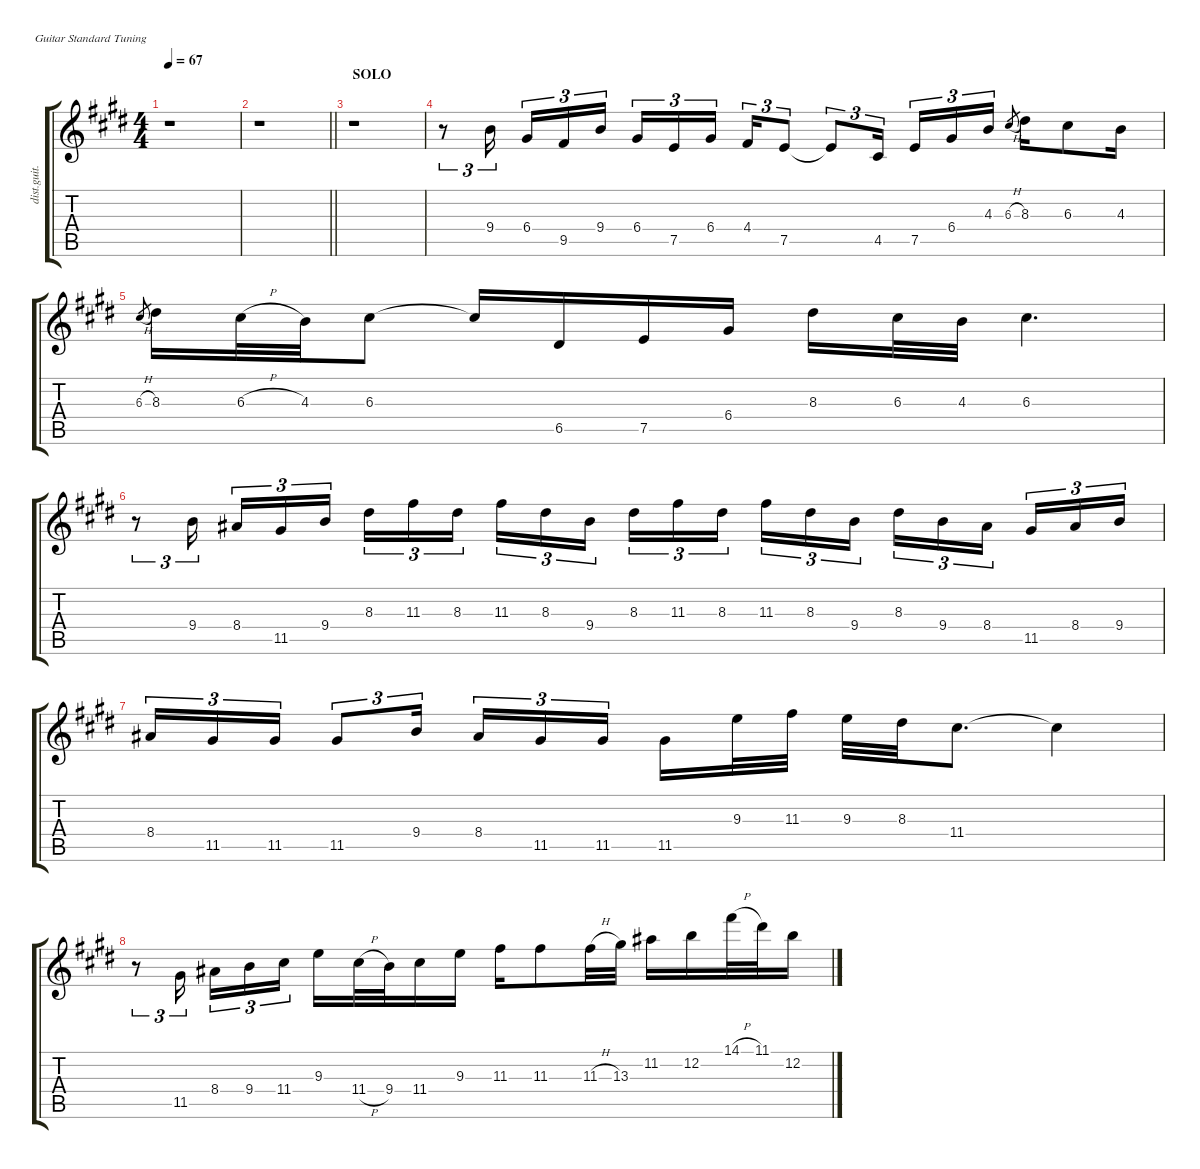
\defaultSystemsLayout 4
\hideDynamics
\bracketExtendMode groupsimilarinstruments
\otherSystemsTrackNameOrientation horizontal
\track ("Guitar " "dist.guit.") {defaultSystemsLayout 4 instrument distortionguitar}
\staff {score tabs}
\tuning (E4 B3 G3 D3 A2 E2)
\ts (4 4)
\tempo 67
\clef g2
\ks c#minor
r.1{dy f beam Down} |
\barLineRight lightlight
r.1{beam Down} |
\section ("" " SOLO")
r.1{beam Down} |
r.8{tu (3 2) beam Down} 9.4{acc forcenatural}.16{tu (3 2) beam Down} 6.4{acc #}.16{tu (3 2) beam Up} 9.5{acc #}.16{tu (3 2) beam Up} 9.4{acc forcenatural}.16{tu (3 2) beam Up} 6.4{acc #}.16{tu (3 2) beam Up} 7.5{acc forcenatural}.16{tu (3 2) beam Up} 6.4{acc #}.16{tu (3 2) beam Up} 4.4{acc #}.16{tu (3 2) beam Up} 7.5{acc forcenatural}.8{tu (3 2) beam Up} 7.5{t acc forcenatural}.8{tu (3 2) beam Up} 4.5{acc #}.16{tu (3 2) beam Up} 7.5{acc forcenatural}.16{tu (3 2) beam Up} 6.4{acc #}.16{tu (3 2) beam Up} 4.3{acc forcenatural}.16{tu (3 2) beam Up} 6.3{h acc #}.8{gr dy mf beam Up} 8.3{acc #}.16{dy f beam Down} 6.3{acc #}.8{beam Down} 4.3{acc forcenatural}.16{beam Down} |
6.3{h acc #}.8{gr dy mf beam Up} 8.3{acc #}.16{dy f beam Down} 6.3{h acc #}.32{beam Down} 4.3{acc forcenatural}.32{beam Down} 6.3{acc #}.8{beam Down} 6.3{t acc #}.16{beam Up} 6.5{acc #}.16{dy fff beam Up} 7.5{acc forcenatural}.16{beam Up} 6.4{acc #}.16{beam Up} 8.3{acc #}.16{beam Down} 6.3{acc #}.32{beam Down} 4.3{acc forcenatural}.32{beam Down} 6.3{acc #}.4{d beam Down} |
r.8{tu (3 2) beam Down} 9.4{acc forcenatural}.16{tu (3 2) dy f beam Down} 8.4{acc #}.16{tu (3 2) beam Up} 11.5{acc #}.16{tu (3 2) beam Up} 9.4{acc forcenatural}.16{tu (3 2) beam Up} 8.3{acc #}.16{tu (3 2) beam Down} 11.3{acc #}.16{tu (3 2) beam Down} 8.3{acc #}.16{tu (3 2) beam Down} 11.3{acc #}.16{tu (3 2) beam Down} 8.3{acc #}.16{tu (3 2) beam Down} 9.4{acc forcenatural}.16{tu (3 2) beam Down} 8.3{acc #}.16{tu (3 2) beam Down} 11.3{acc #}.16{tu (3 2) beam Down} 8.3{acc #}.16{tu (3 2) beam Down} 11.3{acc #}.16{tu (3 2) beam Down} 8.3{acc #}.16{tu (3 2) beam Down} 9.4{acc forcenatural}.16{tu (3 2) beam Down} 8.3{acc #}.16{tu (3 2) beam Down} 9.4{acc forcenatural}.16{tu (3 2) beam Down} 8.4{acc #}.16{tu (3 2) beam Down} 11.5{acc #}.16{tu (3 2) beam Up} 8.4{acc #}.16{tu (3 2) beam Up} 9.4{acc forcenatural}.16{tu (3 2) beam Up} |
8.4{acc #}.16{tu (3 2) dy fff beam Up} 11.5{acc #}.16{tu (3 2) beam Up} 11.5{acc #}.16{tu (3 2) beam Up} 11.5{acc #}.8{tu (3 2) beam Up} 9.4{acc forcenatural}.16{tu (3 2) dy f beam Up} 8.4{acc #}.16{tu (3 2) beam Up} 11.5{acc #}.16{tu (3 2) beam Up} 11.5{acc #}.16{tu (3 2) beam Up} 11.5{acc #}.16{beam Down} 9.3{acc forcenatural}.32{beam Down} 11.3{acc #}.32{beam Down} 9.3{acc forcenatural}.32{beam Down} 8.3{acc #}.32{beam Down} 11.4{acc #}.8{d beam Down} 11.4{t acc #}.4{beam Down} |
r.8{tu (3 2) beam Down} 11.5{acc #}.16{tu (3 2) beam Up} 8.4{acc #}.16{tu (3 2) beam Down} 9.4{acc forcenatural}.16{tu (3 2) beam Down} 11.4{acc #}.16{tu (3 2) beam Down} 9.3{acc forcenatural}.16{beam Down} 11.4{h acc #}.32{beam Down} 9.4{acc forcenatural}.32{beam Down} 11.4{acc #}.16{beam Down} 9.3{acc forcenatural}.16{beam Down} 11.3{acc #}.16{beam Down} 11.3{acc #}.8{beam Down} 11.3{h acc #}.32{beam Down} 13.3{acc #}.32{beam Down} 11.2{acc #}.16{beam Down} 12.2{acc forcenatural}.16{beam Down} 14.1{h acc #}.32{beam Down} 11.1{acc #}.32{beam Down} 12.2{acc forcenatural}.16{beam Down}
